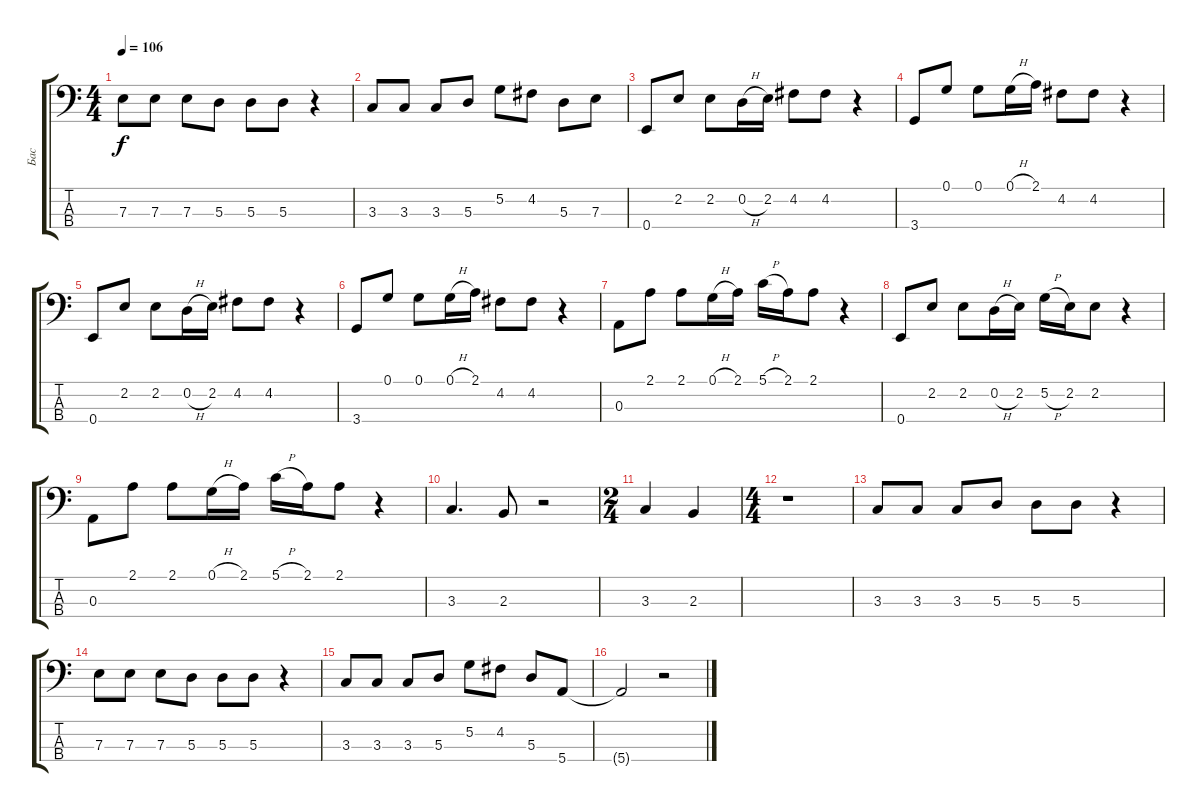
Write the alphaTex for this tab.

\track ("Бас" "Бас") {instrument electricbassfinger}
\staff {score tabs}
\tuning (G2 D2 A1 E1) {hide}
\ts (4 4)
\tempo 106
\clef f4
\ks c
7.3.8{dy f} 7.3.8 7.3.8 5.3.8 5.3.8 5.3.8 r.4 |
3.3.8 3.3.8 3.3.8 5.3.8 5.2.8 4.2.8 5.3.8 7.3.8 |
0.4.8 2.2.8 2.2.8 0.2{h}.16 2.2.16 4.2.8 4.2.8 r.4 |
3.4.8 0.1.8 0.1.8 0.1{h}.16 2.1.16 4.2.8 4.2.8 r.4 |
0.4.8 2.2.8 2.2.8 0.2{h}.16 2.2.16 4.2.8 4.2.8 r.4 |
3.4.8 0.1.8 0.1.8 0.1{h}.16 2.1.16 4.2.8 4.2.8 r.4 |
0.3.8 2.1.8 2.1.8 0.1{h}.16 2.1.16 5.1{h}.16 2.1.16 2.1.8 r.4 |
0.4.8 2.2.8 2.2.8 0.2{h}.16 2.2.16 5.2{h}.16 2.2.16 2.2.8 r.4 |
0.3.8 2.1.8 2.1.8 0.1{h}.16 2.1.16 5.1{h}.16 2.1.16 2.1.8 r.4 |
3.3.4{d} 2.3.8 r.2 |
\ts (2 4)
3.3.4 2.3.4 |
\ts (4 4)
r.1 |
3.3.8 3.3.8 3.3.8 5.3.8 5.3.8 5.3.8 r.4 |
7.3.8 7.3.8 7.3.8 5.3.8 5.3.8 5.3.8 r.4 |
3.3.8 3.3.8 3.3.8 5.3.8 5.2.8 4.2.8 5.3.8 5.4.8 |
5.4{t}.2 r.2
